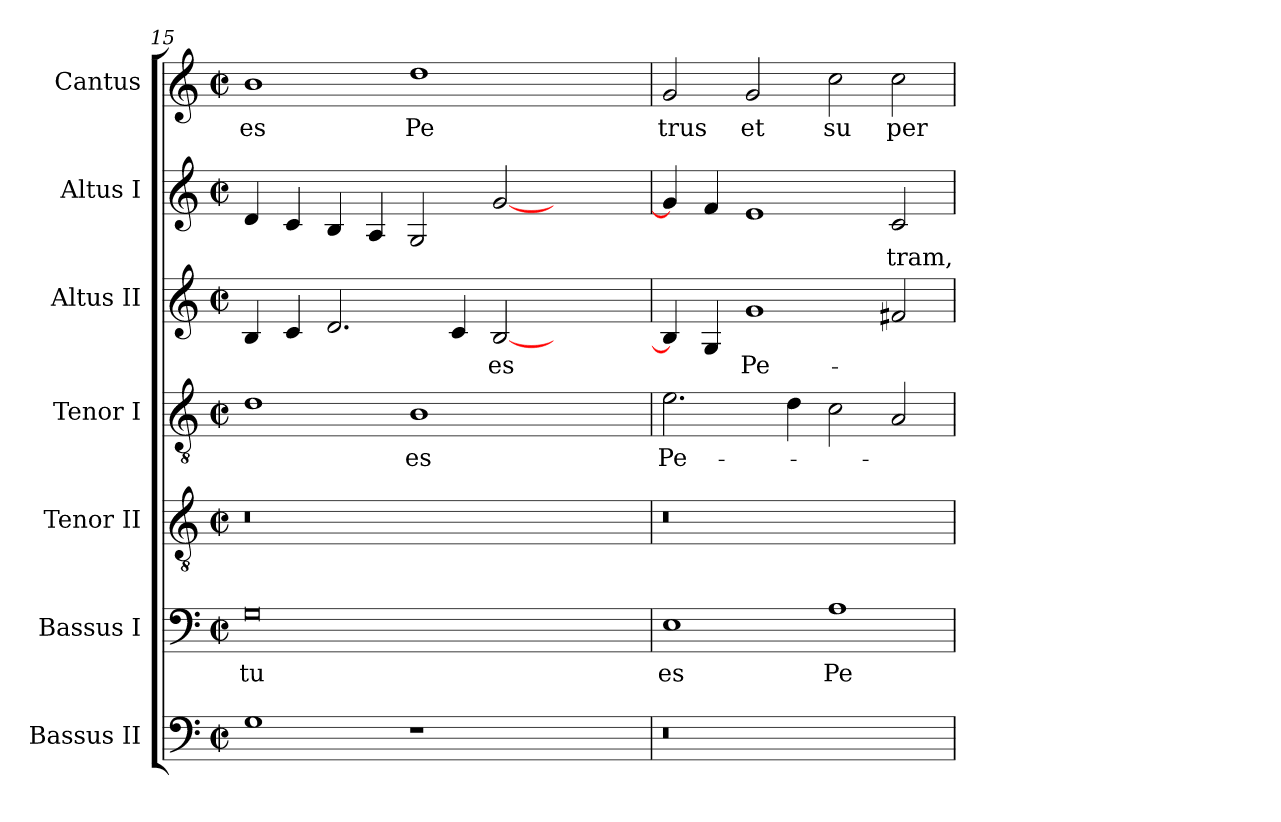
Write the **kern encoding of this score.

**kern	**kern	**text	**kern	**kern	**text	**kern	**text	**kern	**text	**kern	**text
*part7	*part6	*part6	*part5	*part4	*part4	*part3	*part3	*part2	*part2	*part1	*part1
*staff7	*staff6	*staff6	*staff5	*staff4	*staff4	*staff3	*staff3	*staff2	*staff2	*staff1	*staff1
*I"Bassus II	*I"Bassus I	*	*I"Tenor II	*I"Tenor I	*	*I"Altus II	*	*I"Altus I	*	*I"Cantus	*
*clefF4	*clefF4	*	*clefGv2	*clefGv2	*	*clefG2	*	*clefG2	*	*clefG2	*
*M2/2	*M2/2	*	*M2/2	*M2/2	*	*M2/2	*	*M2/2	*	*M2/2	*
*met(c|)	*met(c|)	*	*met(c|)	*met(c|)	*	*met(c|)	*	*met(c|)	*	*met(c|)	*
=15	=15	=15	=15	=15	=15	=15	=15	=15	=15	=15	=15
!	!	!LO:LY:b:cj	!	!	!	!	!	!	!	!	!LO:LY:b:cj
1G	0G	tu	0r	1d	.	4B/	.	4d/	.	1b	es
.	.	.	.	.	.	4c/	.	4c/	.	.	.
.	.	.	.	.	.	2.d/	.	4B/	.	.	.
.	.	.	.	.	.	.	.	4A/	.	.	.
!LO:N:vis=1	!	!	!	!	!LO:LY:b:cj	!	!	!	!	!	!LO:LY:b:cj
0r	.	.	.	1B	es	.	.	2G/	.	1dd	Pe
.	.	.	.	.	.	4c/	.	.	.	.	.
!	!	!	!	!	!	!	!LO:LY:b:cj	!	!	!	!
.	.	.	.	.	.	[<2B/	es	[<2g/	.	.	.
.	1ryy	.	1ryy	1ryy	.	1ryy	.	1ryy	.	1ryy	.
=16	=16	=16	=16	=16	=16	=16	=16	=16	=16	=16	=16
!	!	!LO:LY:b:cj	!	!	!LO:LY:b:cj	!	!	!	!	!	!LO:LY:b:cj
0r	1E	es	0r	2.e\	Pe-	4B/]	.	4g/]	.	2g/	trus
.	.	.	.	.	.	4G/	.	4f/	.	.	.
!	!	!	!	!	!	!	!LO:LY:b:cj	!	!	!	!LO:LY:b:cj
.	.	.	.	.	.	1g	Pe-	1e	.	2g/	et
.	.	.	.	4d\	.	.	.	.	.	.	.
!	!	!LO:LY:b:cj	!	!	!	!	!	!	!	!	!LO:LY:b:cj
.	1A	Pe	.	2c\	.	.	.	.	.	2cc\	su
!	!	!	!	!	!	!	!	!	!LO:LY:b:cj	!	!LO:LY:b:cj
.	.	.	.	2A/	.	2f#/	.	2c/	tram,	2cc\	per
=	=	=	=	=	=	=	=	=	=	=	=
*-	*-	*-	*-	*-	*-	*-	*-	*-	*-	*-	*-
